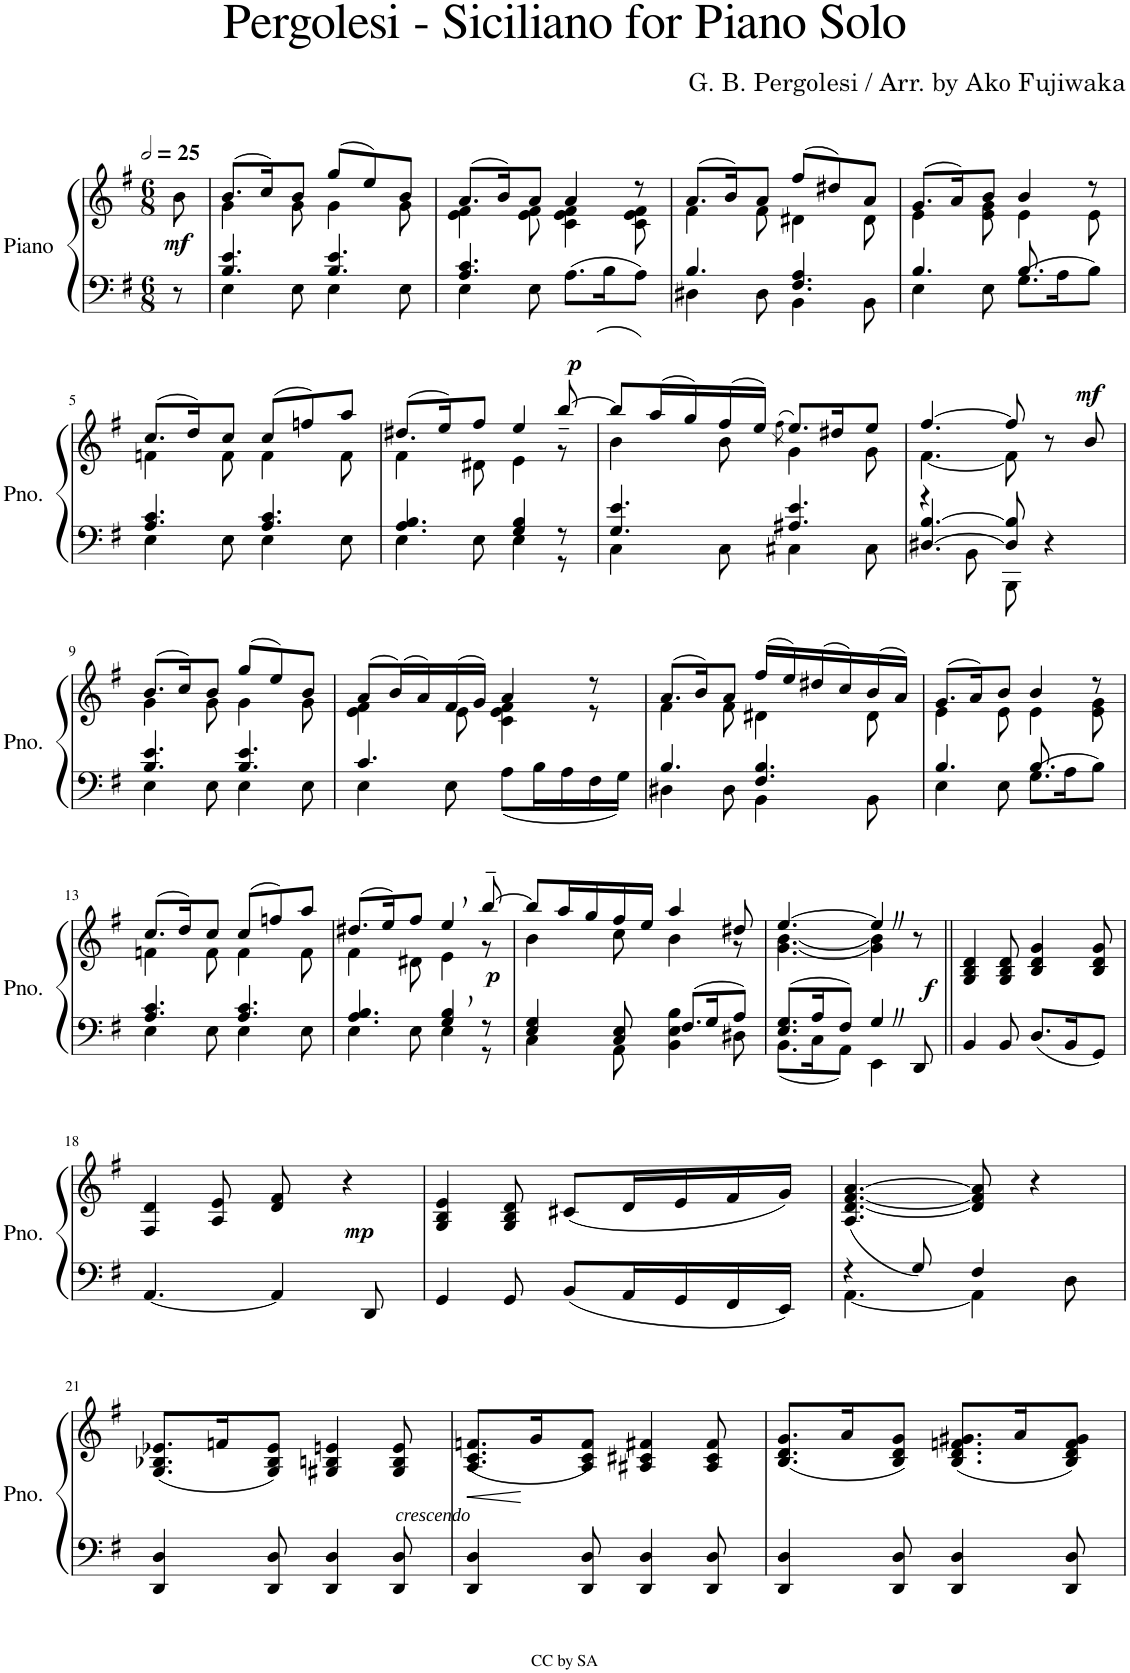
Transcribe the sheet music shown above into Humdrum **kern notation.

**kern	**kern	**dynam
*part1	*part1	*part1
*staff2	*staff1	*staff1/2
*I"Piano	*	*
*I'Pno.	*	*
*clefF4	*clefG2	*
*k[f#]	*k[f#]	*
*M6/8	*M6/8	*
*MM50	*MM50	*
=	=	=
!	!	!LO:DY:b
8r	8b\	mf
=1	=1	=1
*^	*^	*
4.B/ 4.e/	4E\	(>8.b/L	4g\	.
.	.	16cc/K)	.	.
.	8E\	8b/J	8g\	.
4.B/ 4.e/	4E\	(8gg/L	4g\	.
.	.	8ee/)	.	.
.	8E\	8b/J	8g\	.
=2	=2	=2	=2	=2
4.A/ 4.c/	4E\	(>8.a/L	4e\ 4f#\	.
.	.	16b/K)	.	.
.	8E\	8a/J	8e\ 8f#\	.
8.A\L	4.ryy	4a/	4c\ 4e\ 4f#\	.
16B\K	.	.	.	.
8A\J	.	8r	8c\ 8e\ 8f#\	.
=3	=3	=3	=3	=3
4D#X\	4.B/	(8.a/L	4f#\	.
.	.	16b/K)	.	.
8D#\	.	8a/J	8f#\	.
4BB\	4.F#/ 4.A/	(8ff#/L	4d#X\	.
.	.	8dd#X/)	.	.
8BB\	.	8a/J	8d#\	.
=4	=4	=4	=4	=4
4E\	4.B/	(8.g/L	4e\	.
.	.	16a/K)	.	.
8E\	.	8b/J	8e\ 8g\	.
8.G\L	8.B/	4b/	4e\	.
16A\K	8.ryy	.	.	.
8B\J	.	8r	8e\	.
!!LO:LB:g=z	!!
=5	=5	=5	=5	=5
4.A/ 4.c/	4E\	(8.cc/L	4fn\	.
.	.	16dd/K)	.	.
.	8E\	8cc/J	8f\	.
4.A/ 4.c/	4E\	(8cc/L	4f\	.
.	.	8ffn/)	.	.
.	8E\	8aa/J	8f\	.
=6	=6	=6	=6	=6
4.A/ 4.B/	4E\	(8.dd#X/L	4f#\	.
.	.	16ee/K)	.	.
.	8E\	8ff#/J	8d#X\	.
4G/ 4B/	4E\	4ee/	4e\	.
!	!	!	!	!LO:DY:a
8r	8r	(>[8bb~</	8r	p
=7	=7	=7	=7	=7
4.G/ 4.e/	4C\	8bb/L])	4b\	.
.	.	(16aa/L	.	.
.	.	16gg/)	.	.
.	8C\	(16ff#/	8b\	.
.	.	16ee/JJ)	.	.
.	.	(8qff#\	.	.
4.A#X/ 4.e/	4C#X\	8.ee/L)	4g\	.
.	.	16dd#X/K	.	.
.	8C#\	8ee/J	8g\	.
=8	=8	=8	=8	=8
4r	[>4.D#X/ [>4.B/	[4.ff#/	[4.f#\	.
8BB\	.	.	.	.
8BBB\	8D#/] 8B/]	8ff#/]	8f#\]	.
4r	4ryy	8r	4ryy	.
!	!	!	!	!LO:DY:a
.	.	8b/	.	mf
!!LO:LB:g=z	!!
=9	=9	=9	=9	=9
4.B/ 4.e/	4E\	(8.b/L	4g\	.
.	.	16cc/K)	.	.
.	8E\	8b/J	8g\	.
4.B/ 4.e/	4E\	(8gg/L	4g\	.
.	.	8ee/)	.	.
.	8E\	8b/J	8g\	.
=10	=10	=10	=10	=10
4.c/	4E\	(8a/L	4e\ 4f#\	.
.	.	(16b/L)	.	.
.	.	16a/)	.	.
.	8E\	(16f#/	8e\	.
.	.	16g/JJ)	.	.
8A\L	4.ryy	4a/	4c\ 4e\ 4f#\	.
16B\L	.	.	.	.
16A\	.	.	.	.
16F#\	.	8r	8r	.
16G\JJ	.	.	.	.
=11	=11	=11	=11	=11
4.B/	4D#X\	(8.a/L	4f#\	.
.	.	16b/K)	.	.
.	8D#\	8a/J	8f#\	.
4.F#/ 4.B/	4BB\	(16ff#/LL	4d#X\	.
.	.	16ee/)	.	.
.	.	(16dd#X/	.	.
.	.	16cc/)	.	.
.	8BB\	(16b/	8d#\	.
.	.	16a/JJ)	.	.
=12	=12	=12	=12	=12
4E\	4.B/	(8.g/L	4e\	.
.	.	16a/K)	.	.
8E\	.	8b/J	8e\	.
8.G\L	8.B/	4b/	4e\	.
16A\K	8.ryy	.	.	.
8B\J	.	8r	8e\ 8g\	.
!!LO:LB:g=z	!!
=13	=13	=13	=13	=13
4.A/ 4.c/	4E\	(8.cc/L	4fn\	.
.	.	16dd/K)	.	.
.	8E\	8cc/J	8f\	.
4.A/ 4.c/	4E\	(8cc/L	4f\	.
.	.	8ffn/)	.	.
.	8E\	8aa/J	8f\	.
=14	=14	=14	=14	=14
4.A/ 4.B/	4E\	(8.dd#X/L	4f#\	.
.	.	16ee/K)	.	.
.	8E\	8ff#/J	8d#X\	.
4G/, 4B/,	4E\	4ee,/	4e\	.
!	!	!	!	!LO:DY:b
8r	8r	[8bb~/	8r	p
=15	=15	=15	=15	=15
4E/ 4G/	4C\	8bb/L]	4b\	.
.	.	16aa/L	.	.
.	.	16gg/	.	.
8C/ 8E/	8AA\	16ff#/	8cc\	.
.	.	16ee/JJ	.	.
8.F#/L	4BB\ 4E\ 4B\	4aa/	4b\	.
16G/K	.	.	.	.
8A/J	8D#X\	8dd#X/	8r	.
=16	=16	=16	=16	=16
8.E/ 8.G/L	8.BB\L	[4.ee/	[4.g\ [4.b\	.
16A/K	16C\K	.	.	.
8F#/J	8AA\J	.	.	.
4GZ/	4EE\	4eeZ/]	4g\] 4b\]	.
!	!	!	!	!LO:DY:b
8DD/	8ryy	8r	8ryy	f
*v	*v	*	*	*
*	*v	*v	*
=17||	=17||	=17||
4BB/	4G/ 4B/ 4d/	.
8BB/	8G/ 8B/ 8d/	.
8.D/L	4B/ 4d/ 4g/	.
16BB/K	.	.
8GG/J	8B/ 8d/ 8g/	.
!!LO:LB:g=z
=18	=18	=18
*	*^	*
[4.AA/	4F#/ 4d/	2ryy	.
.	8A/ 8e/	.	.
4AA/]	8d/ 8f#/	.	.
.	4r	8ryy	.
!	!	!	!LO:DY:b
8DD/	.	8ryy	mp
*	*v	*v	*
=19	=19	=19
4GG/	4G/ 4B/ 4e/	.
8GG/	8G/ 8B/ 8d/	.
8BB/L	(8c#X/L	.
16AA/L	16d/L	.
16GG/	16e/	.
16FF#/	16f#/	.
16EE/JJ	16g/JJ)	.
=20	=20	=20
*^	*	*
4r	[4.AA\	(4.A/ [4.d/ [4.f#/ [4.a/	.
8G/)	.	.	.
4F#/	4AA\]	8d/] 8f#/] 8a/]	.
.	.	4r	.
8D\	8ryy	.	.
*v	*v	*	*
!!LO:LB:g=z
=21	=21	=21
4DD/ 4D/	(8.G/ 8.B-X/ 8.e-X/L	.
.	16fn/K	.
8DD/ 8D/	8G/ 8B-/ 8e-/J)	.
!	!	!LO:DY:a=2
4DD/ 4D/	4G#X/ 4Bn/ 4en/	other-dynamics
8DD/ 8D/	8G#/ 8B/ 8e/	.
=22	=22	=22
!	!	!LO:HP:b
4DD/ 4D/	(8.A/ 8.c/ 8.fn/L	<
.	16g/K	[
8DD/ 8D/	8A/ 8c/ 8f/J)	.
4DD/ 4D/	4A#X/ 4c#X/ 4f#X/	.
8DD/ 8D/	8A#/ 8c#/ 8f#/	.
=23	=23	=23
4DD/ 4D/	(8.B/ 8.d/ 8.g/L	.
.	16a/K	.
8DD/ 8D/	8B/ 8d/ 8g/J)	.
4DD/ 4D/	(8.B/ 8.d/ 8.fn/ 8.g#X/L	.
.	16a/K	.
8DD/ 8D/	8B/ 8d/ 8f/ 8g#/J)	.
=	=	=
*-	*-	*-
